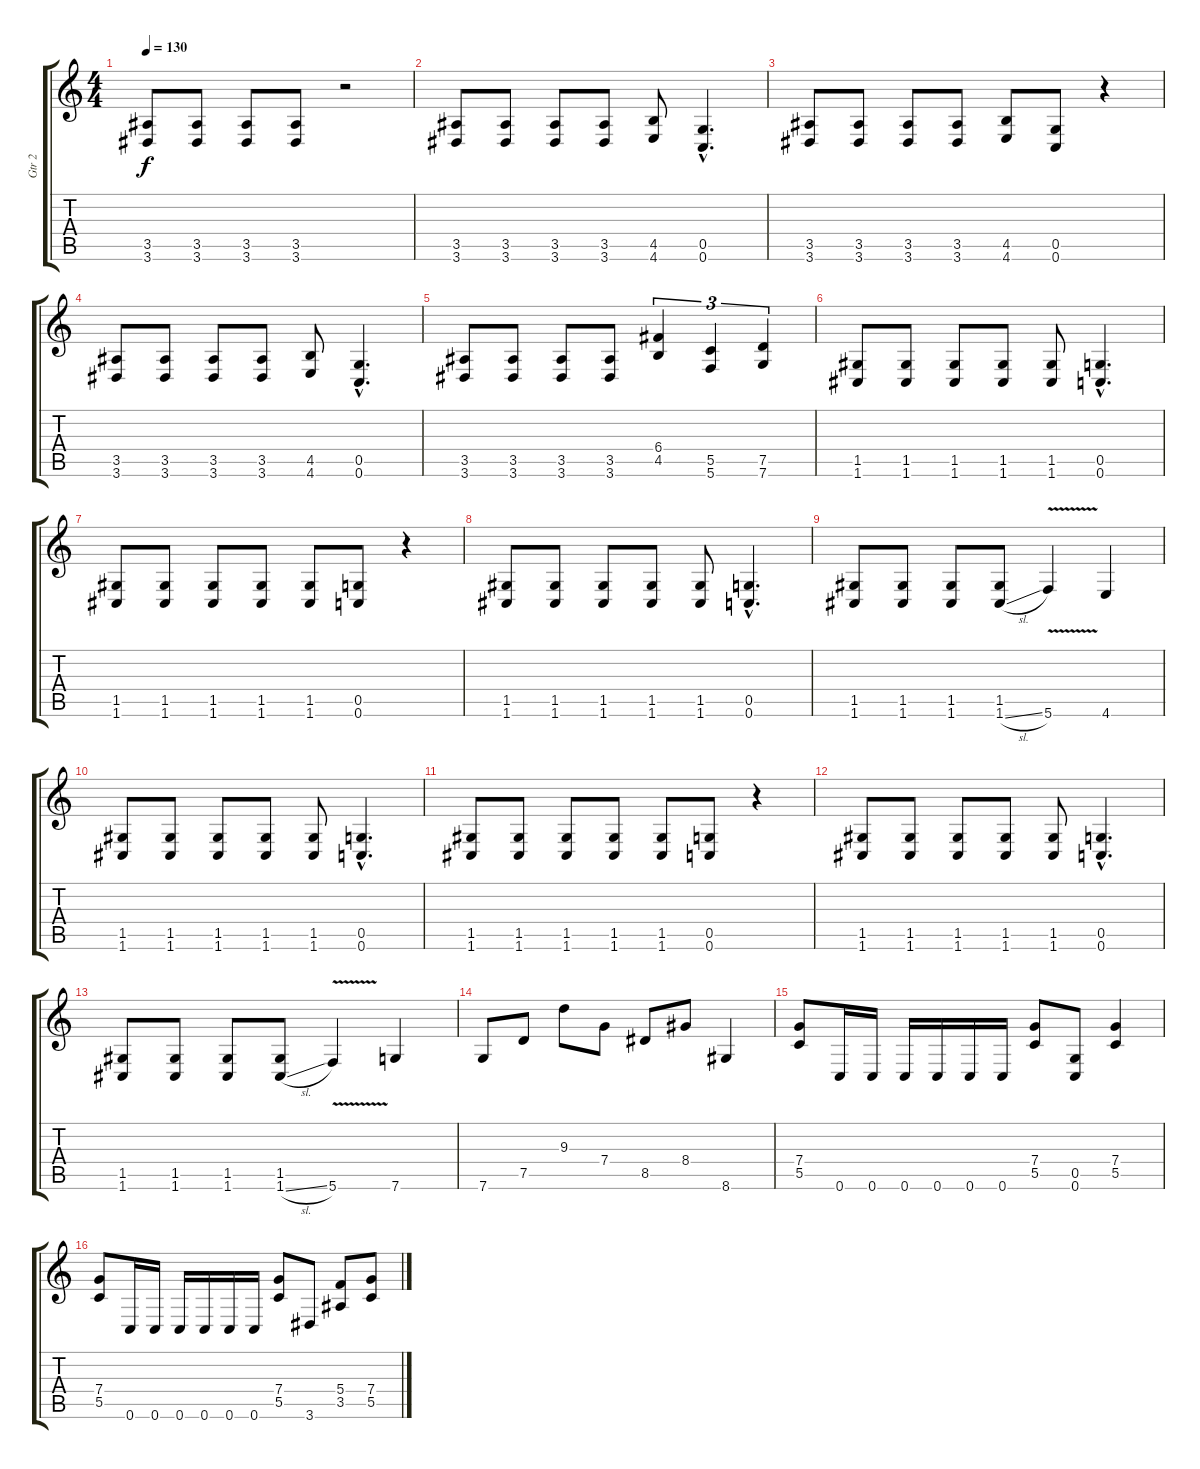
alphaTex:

\track ("Gtr 2" "Gtr 2") {instrument overdrivenguitar}
\staff {score tabs}
\tuning (D4 A3 F3 C3 G2 C2) {hide}
\ts (4 4)
\tempo 130
\clef g2
\ks c
(3.5 3.6).8{dy f} (3.5 3.6).8 (3.5 3.6).8 (3.5 3.6).8 r.2 |
(3.5 3.6).8 (3.5 3.6).8 (3.5 3.6).8 (3.5 3.6).8 (4.5 4.6).8 (0.5{hac} 0.6{hac}).4{d} |
(3.5 3.6).8 (3.5 3.6).8 (3.5 3.6).8 (3.5 3.6).8 (4.5 4.6).8 (0.5 0.6).8 r.4 |
(3.5 3.6).8 (3.5 3.6).8 (3.5 3.6).8 (3.5 3.6).8 (4.5 4.6).8 (0.5{hac} 0.6{hac}).4{d} |
(3.5 3.6).8 (3.5 3.6).8 (3.5 3.6).8 (3.5 3.6).8 (6.4 4.5).4{tu (3 2)} (5.5 5.6).4{tu (3 2)} (7.5 7.6).4{tu (3 2)} |
(1.5 1.6).8 (1.5 1.6).8 (1.5 1.6).8 (1.5 1.6).8 (1.5 1.6).8 (0.5{hac} 0.6{hac}).4{d} |
(1.5 1.6).8 (1.5 1.6).8 (1.5 1.6).8 (1.5 1.6).8 (1.5 1.6).8 (0.5 0.6).8 r.4 |
(1.5 1.6).8 (1.5 1.6).8 (1.5 1.6).8 (1.5 1.6).8 (1.5 1.6).8 (0.5{hac} 0.6{hac}).4{d} |
(1.5 1.6).8 (1.5 1.6).8 (1.5 1.6).8 (1.5 1.6{sl}).8 5.6{v}.4 4.6.4 |
(1.5 1.6).8 (1.5 1.6).8 (1.5 1.6).8 (1.5 1.6).8 (1.5 1.6).8 (0.5{hac} 0.6{hac}).4{d} |
(1.5 1.6).8 (1.5 1.6).8 (1.5 1.6).8 (1.5 1.6).8 (1.5 1.6).8 (0.5 0.6).8 r.4 |
(1.5 1.6).8 (1.5 1.6).8 (1.5 1.6).8 (1.5 1.6).8 (1.5 1.6).8 (0.5{hac} 0.6{hac}).4{d} |
(1.5 1.6).8 (1.5 1.6).8 (1.5 1.6).8 (1.5 1.6{sl}).8 5.6{v}.4 7.6.4 |
7.6.8 7.5.8 9.3.8 7.4.8 8.5.8 8.4.8 8.6.4 |
(7.4 5.5).8 0.6.16 0.6.16 0.6.16 0.6.16 0.6.16 0.6.16 (7.4 5.5).8 (0.5 0.6).8 (7.4 5.5).4 |
(7.4 5.5).8 0.6.16 0.6.16 0.6.16 0.6.16 0.6.16 0.6.16 (7.4 5.5).8 3.6.8 (5.4 3.5).8 (7.4 5.5).8
